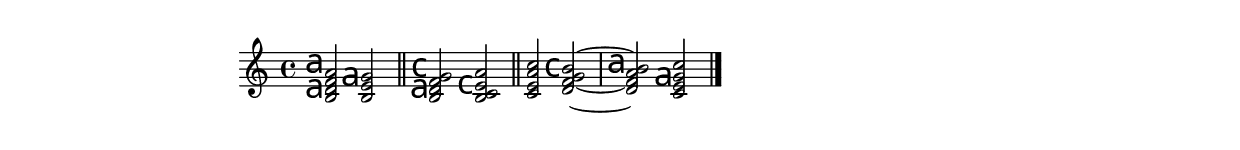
\version "2.24.1"
\include "tuning.ily"
\include "layout.ily"

%% Example 1
XL = \relative c'' { as2  s   }      % Hervorhebung
XS = \relative c'' { as2  g   }
XA = \relative c'  { f2   es  }
XT = \relative c'  { d2   s   }
XB = \relative c'  { bes2 bes }

%% Example 2
YL = \relative c'' { gis2 s   }      % Hervorhebung
YS = \relative c'' { gis2 a   }
YA = \relative c'  { f2   e   }
YT = \relative c'  { d2   cis }
YB = \relative c'  { bes2 bes }
                     
%% Example 3
ZL = \relative c'' { s2 gis as2 s  } % Hervorhebung
ZS = \relative c'' { c2 b~  b   c  }
ZA = \relative c'' { a2 gis as  g  }
ZT = \relative c'  { e2 f~  f   es }
ZB = \relative c'  { c2 d~  d   c  }

%% MIDI 1
\book {
  \bookOutputSuffix "1"
  \score {
    <<
      \new Staff \with {midiInstrument = #"oboe"} \XL
      \new Staff \with {midiInstrument = #"oboe"} \XS
      \new Staff \with {midiInstrument = #"oboe"} \XA
      \new Staff \with {midiInstrument = #"oboe"} \XT
      \new Staff \with {midiInstrument = #"oboe"} \XB
    >>
    \midi { \tempo 4 = 60 }
  }
}

%% MIDI 2
\book {
  \bookOutputSuffix "2"
  \score {
    <<
      \new Staff \with {midiInstrument = #"oboe"} \YL
      \new Staff \with {midiInstrument = #"oboe"} \YS
      \new Staff \with {midiInstrument = #"oboe"} \YA
      \new Staff \with {midiInstrument = #"oboe"} \YT
      \new Staff \with {midiInstrument = #"oboe"} \YB
    >>
    \midi { \tempo 4 = 60 }
  }
}

%% MIDI 3
\book {
  \bookOutputSuffix "3"
  \score {
    <<
      \new Staff \with {midiInstrument = #"oboe"} \ZL
      \new Staff \with {midiInstrument = #"oboe"} \ZS
      \new Staff \with {midiInstrument = #"oboe"} \ZA
      \new Staff \with {midiInstrument = #"oboe"} \ZT
      \new Staff \with {midiInstrument = #"oboe"} \ZB
    >>
    \midi { \tempo 4 = 60 }
  }
}

%% PDF output
\score {
  \new Voice <<
    { << \XS \XA \XT \XB >> \bar "||"
      << \YS \YA \YT \YB >> \bar "||"
      << \ZS \ZA \ZT \ZB >> \bar "|." }
  >>
  \layout{}
}
